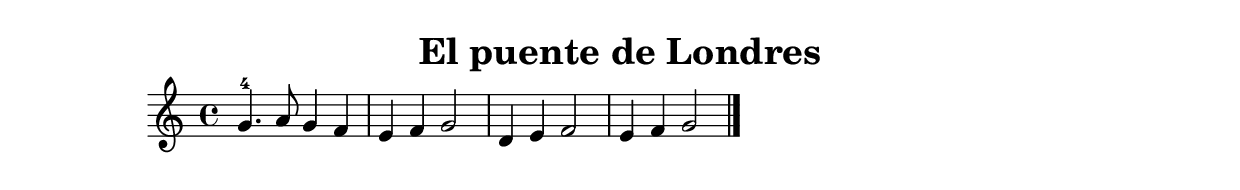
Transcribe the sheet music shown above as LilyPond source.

\version "2.24.3"

\header {
  title = "El puente de Londres"
  composer = ""
  opus = ""

}

global = {
  \time 4/4
  \tempo ""
  \key c \major
}

upper = \relative c'' {
  \global
  \clef treble
  % music goes here
  g4.-4 a8 g4 f | e f g2 | d4 e f2 | e4 f g2 |

  \fine
}



\score {
  \new Staff = "upper" { \upper }

  \layout { }
}

\score {
  \unfoldRepeats {
    \new Staff = "upper" \with { midiInstrument = "acoustic grand" } { \upper }
  }
  \midi { \tempo 4 = 150 }
}